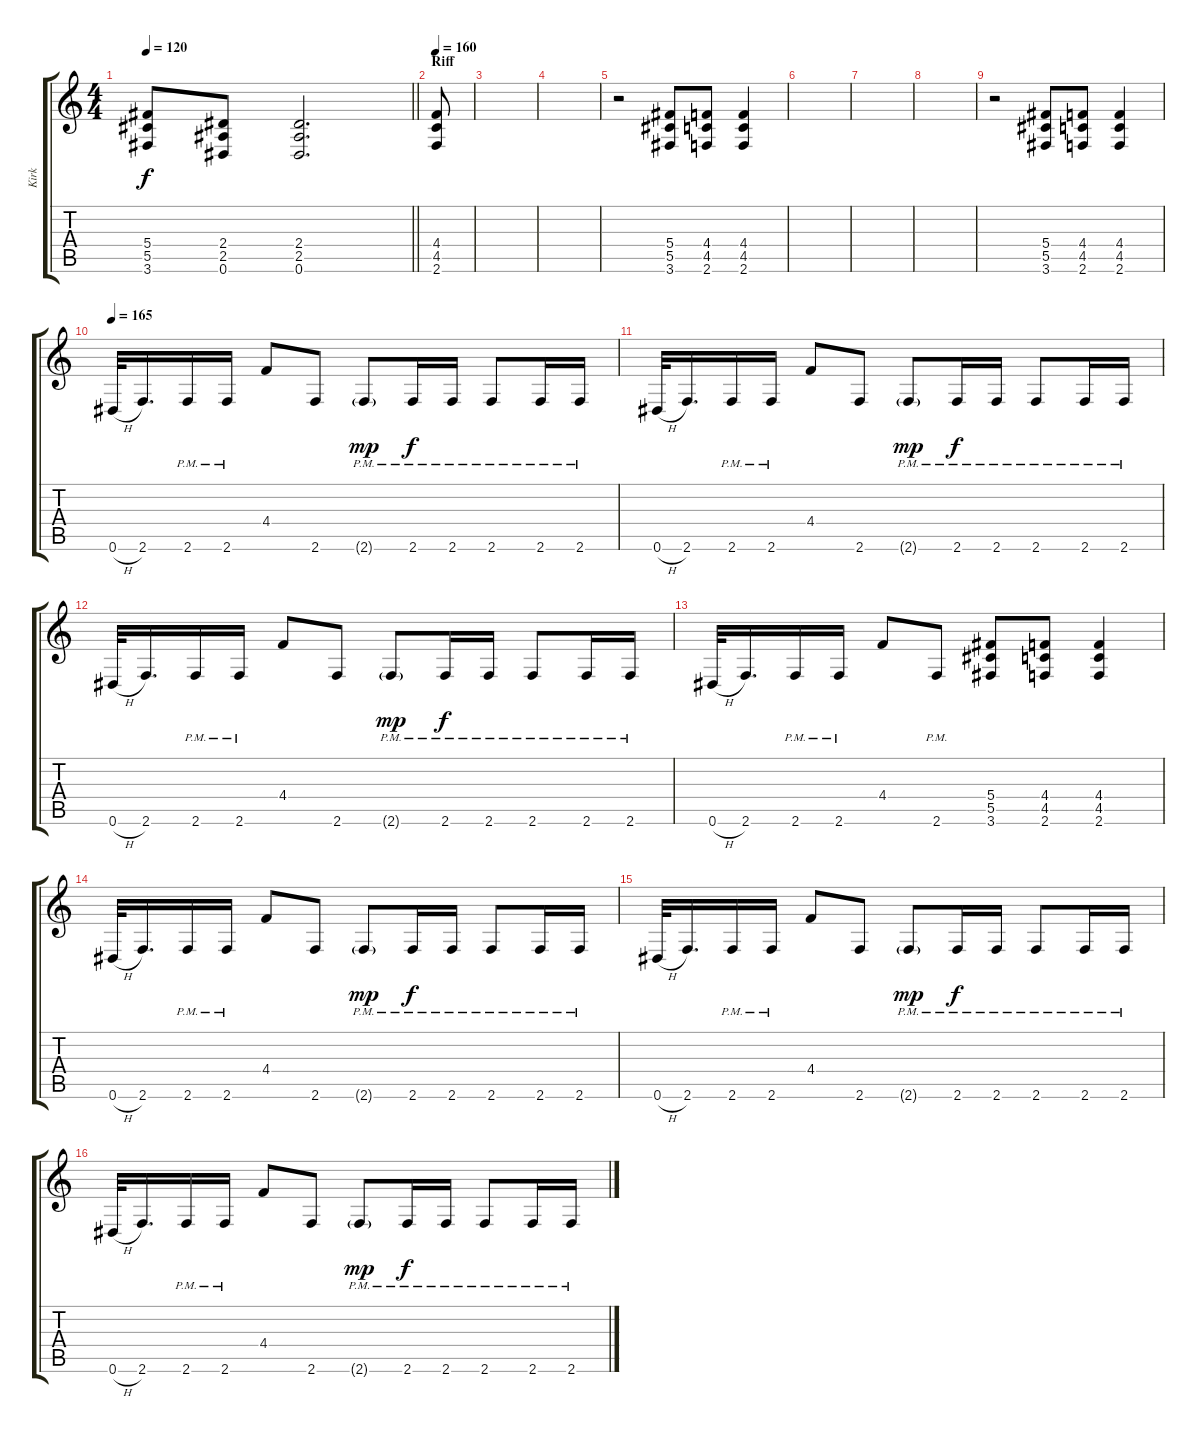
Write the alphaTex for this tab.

\track ("Kirk" "Kirk") {instrument distortionguitar}
\staff {score tabs}
\tuning (Eb4 Bb3 Gb3 Db3 Ab2 Eb2) {hide}
\ts (4 4)
\tempo 120
\clef g2
\barLineRight lightlight
\ks c
(5.4 5.5 3.6).8{dy f} (2.4 2.5 0.6).8 (2.4 2.5 0.6).2{d} |
\section ("" "Riff")
\tempo 160
(4.4 4.5 2.6).8 |
|
|
r.2 (5.4 5.5 3.6).8 (4.4 4.5 2.6).8 (4.4 4.5 2.6).4 |
|
|
|
r.2 (5.4 5.5 3.6).8 (4.4 4.5 2.6).8 (4.4 4.5 2.6).4 |
\tempo 165
0.6{h}.32 2.6.16{d} 2.6{pm}.16 2.6{pm}.16 4.4.8 2.6.8 2.6{g pm}.8{dy mp} 2.6{pm}.16{dy f} 2.6{pm}.16 2.6{pm}.8 2.6{pm}.16 2.6{pm}.16 |
0.6{h}.32 2.6.16{d} 2.6{pm}.16 2.6{pm}.16 4.4.8 2.6.8 2.6{g pm}.8{dy mp} 2.6{pm}.16{dy f} 2.6{pm}.16 2.6{pm}.8 2.6{pm}.16 2.6{pm}.16 |
0.6{h}.32 2.6.16{d} 2.6{pm}.16 2.6{pm}.16 4.4.8 2.6.8 2.6{g pm}.8{dy mp} 2.6{pm}.16{dy f} 2.6{pm}.16 2.6{pm}.8 2.6{pm}.16 2.6{pm}.16 |
0.6{h}.32 2.6.16{d} 2.6{pm}.16 2.6{pm}.16 4.4.8 2.6{pm}.8 (5.4 5.5 3.6).8 (4.4 4.5 2.6).8 (4.4 4.5 2.6).4 |
0.6{h}.32 2.6.16{d} 2.6{pm}.16 2.6{pm}.16 4.4.8 2.6.8 2.6{g pm}.8{dy mp} 2.6{pm}.16{dy f} 2.6{pm}.16 2.6{pm}.8 2.6{pm}.16 2.6{pm}.16 |
0.6{h}.32 2.6.16{d} 2.6{pm}.16 2.6{pm}.16 4.4.8 2.6.8 2.6{g pm}.8{dy mp} 2.6{pm}.16{dy f} 2.6{pm}.16 2.6{pm}.8 2.6{pm}.16 2.6{pm}.16 |
0.6{h}.32 2.6.16{d} 2.6{pm}.16 2.6{pm}.16 4.4.8 2.6.8 2.6{g pm}.8{dy mp} 2.6{pm}.16{dy f} 2.6{pm}.16 2.6{pm}.8 2.6{pm}.16 2.6{pm}.16
